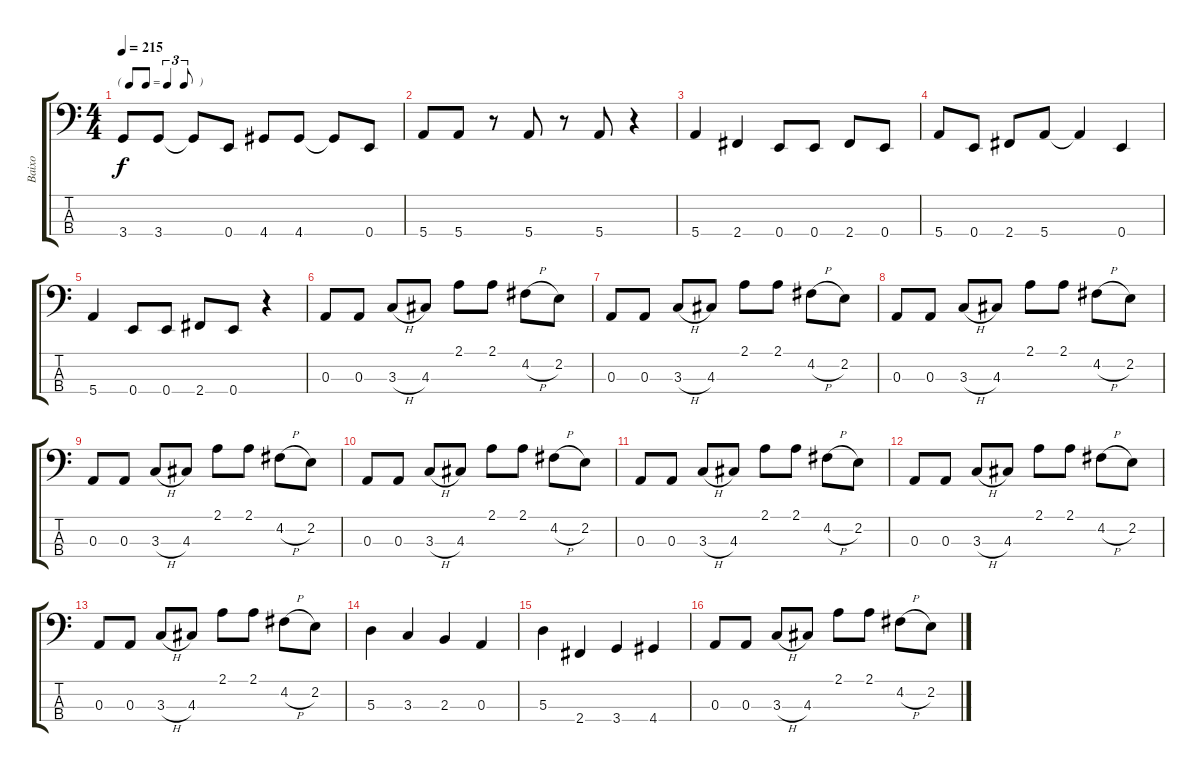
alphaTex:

\track ("Baixo" "Baixo") {instrument electricbassfinger}
\staff {score tabs}
\tuning (G2 D2 A1 E1) {hide}
\ts (4 4)
\tf triplet8th
\tempo 215
\clef f4
\ks c
3.4.8{dy f} 3.4.8 3.4{t}.8 0.4.8 4.4.8 4.4.8 4.4{t}.8 0.4.8 |
5.4.8 5.4.8 r.8 5.4.8 r.8 5.4.8 r.4 |
5.4.4 2.4.4 0.4.8 0.4.8 2.4.8 0.4.8 |
5.4.8 0.4.8 2.4.8 5.4.8 5.4{t}.4 0.4.4 |
5.4.4 0.4.8 0.4.8 2.4.8 0.4.8 r.4 |
0.3.8 0.3.8 3.3{h}.8 4.3.8 2.1.8 2.1.8 4.2{h}.8 2.2.8 |
0.3.8 0.3.8 3.3{h}.8 4.3.8 2.1.8 2.1.8 4.2{h}.8 2.2.8 |
0.3.8 0.3.8 3.3{h}.8 4.3.8 2.1.8 2.1.8 4.2{h}.8 2.2.8 |
0.3.8 0.3.8 3.3{h}.8 4.3.8 2.1.8 2.1.8 4.2{h}.8 2.2.8 |
0.3.8 0.3.8 3.3{h}.8 4.3.8 2.1.8 2.1.8 4.2{h}.8 2.2.8 |
0.3.8 0.3.8 3.3{h}.8 4.3.8 2.1.8 2.1.8 4.2{h}.8 2.2.8 |
0.3.8 0.3.8 3.3{h}.8 4.3.8 2.1.8 2.1.8 4.2{h}.8 2.2.8 |
0.3.8 0.3.8 3.3{h}.8 4.3.8 2.1.8 2.1.8 4.2{h}.8 2.2.8 |
5.3.4 3.3.4 2.3.4 0.3.4 |
5.3.4 2.4.4 3.4.4 4.4.4 |
0.3.8 0.3.8 3.3{h}.8 4.3.8 2.1.8 2.1.8 4.2{h}.8 2.2.8
